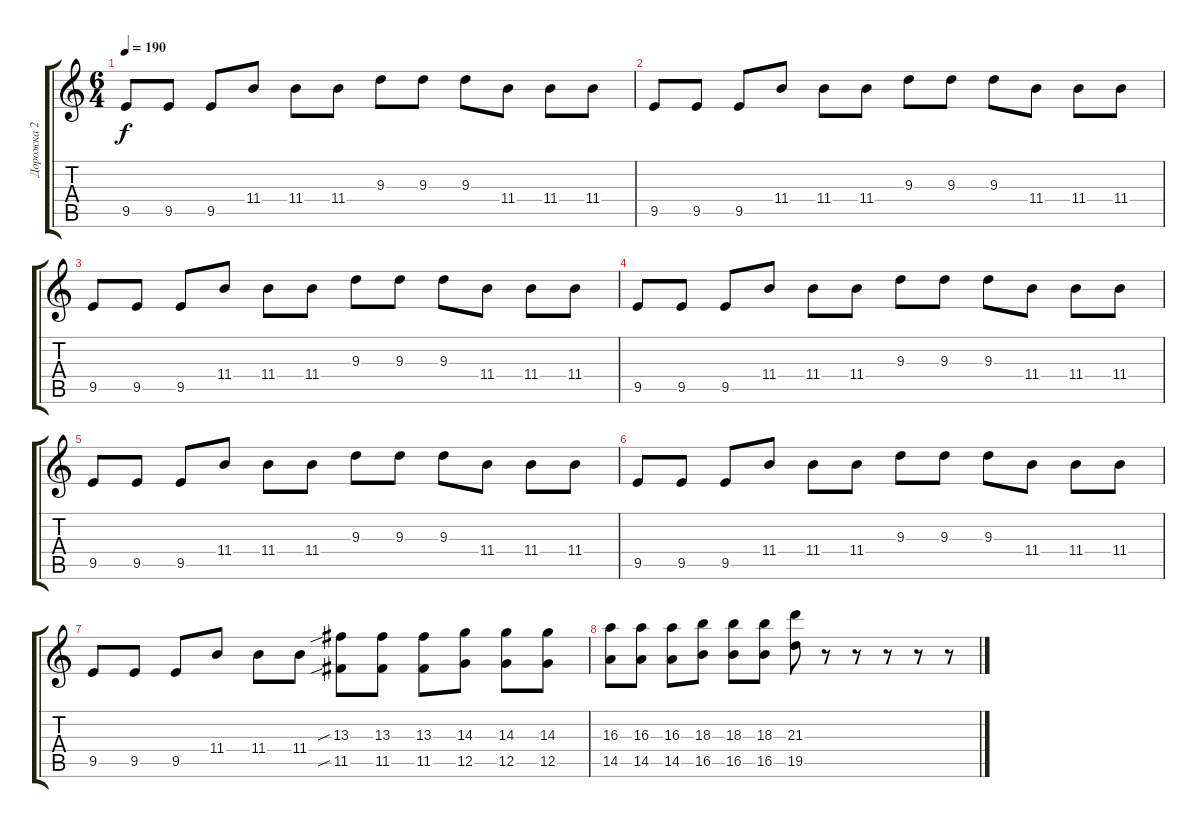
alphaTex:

\track ("Дорожка 2" "Дорожка 2") {instrument distortionguitar}
\staff {score tabs}
\tuning (D4 A3 F3 C3 G2 C2) {hide}
\ts (6 4)
\tempo 190
\clef g2
\ks c
9.5.8{dy f volume 7} 9.5.8 9.5.8 11.4.8 11.4.8 11.4.8 9.3.8 9.3.8 9.3.8 11.4.8 11.4.8 11.4.8 |
9.5.8 9.5.8 9.5.8 11.4.8 11.4.8 11.4.8 9.3.8 9.3.8 9.3.8 11.4.8 11.4.8 11.4.8 |
9.5.8 9.5.8 9.5.8 11.4.8 11.4.8 11.4.8 9.3.8 9.3.8 9.3.8 11.4.8 11.4.8 11.4.8 |
9.5.8 9.5.8 9.5.8 11.4.8 11.4.8 11.4.8 9.3.8 9.3.8 9.3.8 11.4.8 11.4.8 11.4.8 |
9.5.8 9.5.8 9.5.8 11.4.8 11.4.8 11.4.8 9.3.8 9.3.8 9.3.8 11.4.8 11.4.8 11.4.8 |
9.5.8 9.5.8 9.5.8 11.4.8 11.4.8 11.4.8 9.3.8 9.3.8 9.3.8 11.4.8 11.4.8 11.4.8 |
9.5.8 9.5.8 9.5.8 11.4.8 11.4.8 11.4.8 (13.3{sib} 11.5{sib}).8 (13.3 11.5).8 (13.3 11.5).8 (14.3 12.5).8 (14.3 12.5).8 (14.3 12.5).8 |
(16.3 14.5).8 (16.3 14.5).8 (16.3 14.5).8 (18.3 16.5).8 (18.3 16.5).8 (18.3 16.5).8 (21.3 19.5).8 r.8 r.8 r.8 r.8 r.8
